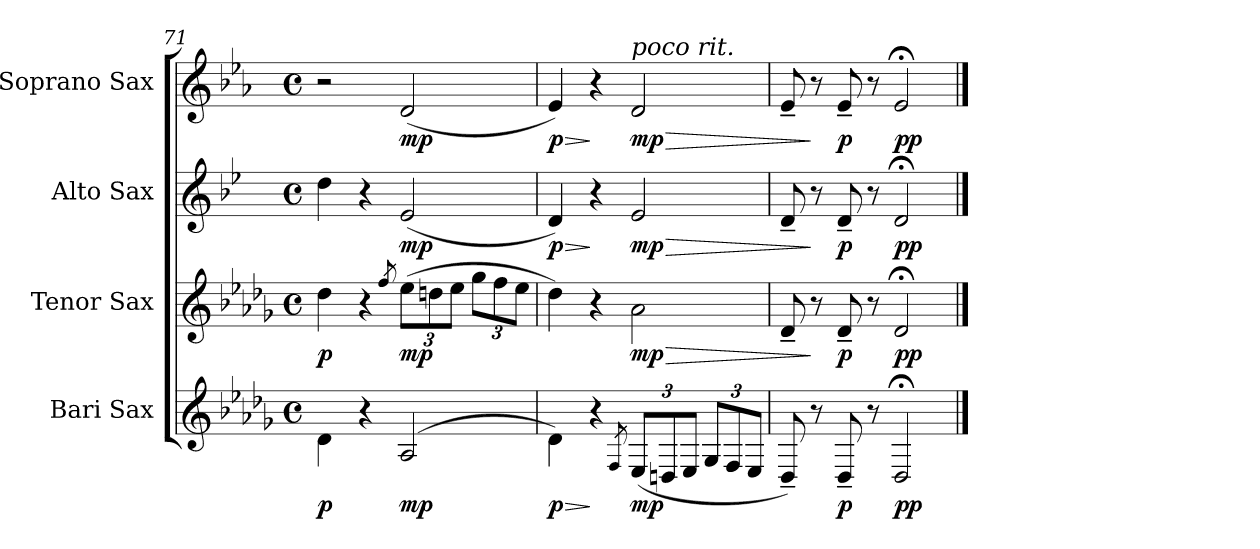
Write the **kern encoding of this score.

**kern	**dynam	**kern	**dynam	**kern	**dynam	**kern	**dynam
*part4	*part4	*part3	*part3	*part2	*part2	*part1	*part1
*staff4	*staff4	*staff3	*staff3	*staff2	*staff2	*staff1	*staff1
*I"Bari Sax	*	*I"Tenor Sax	*	*I"Alto Sax	*	*I"Soprano Sax	*
*I'Bar Sax	*	*I'T Sax	*	*I'A Sax	*	*I'S Sax	*
!!LO:LB:g=z
*clefG2	*	*clefG2	*	*clefG2	*	*clefG2	*
*ITrd12c21	*	*ITrd8c14	*	*ITrd5c9	*	*ITrd1c2	*
*k[b-e-a-d-g-]	*	*k[b-e-a-d-g-]	*	*k[b-e-a-d-g-]	*	*k[b-e-a-d-g-]	*
*D-:	*	*D-:	*	*D-:	*	*D-:	*
*M4/4	*	*M4/4	*	*M4/4	*	*M4/4	*
*met(c)	*	*met(c)	*	*met(c)	*	*met(c)	*
=71	=71	=71	=71	=71	=71	=71	=71
!	!LO:DY:b	!	!LO:DY:b	!	!	!	!
4D-\	p	4d-\	p	4f\	.	2r	.
4r	.	4r	.	4r	.	.	.
.	.	8qf/	.	.	.	.	.
!	!LO:DY:b	!	!LO:DY:b	!	!LO:DY:b	!	!LO:DY:b
(2AA-/	mp	(>12e-\L	mp	(<2G-/	mp	(<2c/	mp
.	.	12dn\	.	.	.	.	.
.	.	12e-\J	.	.	.	.	.
.	.	12g-\L	.	.	.	.	.
.	.	12f\	.	.	.	.	.
.	.	12e-\J	.	.	.	.	.
=72	=72	=72	=72	=72	=72	=72	=72
!	!LO:HP:b	!	!	!	!LO:HP:b	!	!LO:HP:b
!	!LO:DY:n=1:b	!	!	!	!LO:DY:n=1:b	!	!LO:DY:n=1:b
4D-\)	> p	4d-i\)	.	4F/)	> p	4d-/)	> p
4r	]	4r	.	4r	]	4r	]
8qFF/	.	.	.	.	.	.	.
!	!	!	!	!	!	!LO:TX:a:i:t=poco rit.	!
!	!LO:DY:n=2:b	!	!LO:HP:b	!	!LO:HP:b	!	!LO:HP:b
!	!	!	!LO:DY:n=1:b	!	!LO:DY:n=2:b	!	!LO:DY:n=2:b
(<12EE-/L	mp	2A-\	> mp	2G-/	> mp	2c/	> mp
12DDn/	.	.	.	.	.	.	.
12EE-/J	.	.	.	.	.	.	.
12GG-/L	.	.	.	.	.	.	.
12FF/	.	.	.	.	.	.	.
12EE-/J	.	.	.	.	.	.	.
=73	=73	=73	=73	=73	=73	=73	=73
8DD-i~</)	.	8D-~</	.	8F~</	.	8d-~</	.
8r	.	8r	]	8r	]	8r	]
!	!LO:DY:b	!	!LO:DY:b	!	!LO:DY:b	!	!LO:DY:b
8DD-~</	p	8D-~</	p	8F~</	p	8d-~</	p
8r	.	8r	.	8r	.	8r	.
!	!LO:DY:b	!	!LO:DY:b	!	!LO:DY:b	!	!LO:DY:b
2DD-;</	pp	2D-;</	pp	2F;</	pp	2d-;</	pp
==	==	==	==	==	==	==	==
*-	*-	*-	*-	*-	*-	*-	*-
